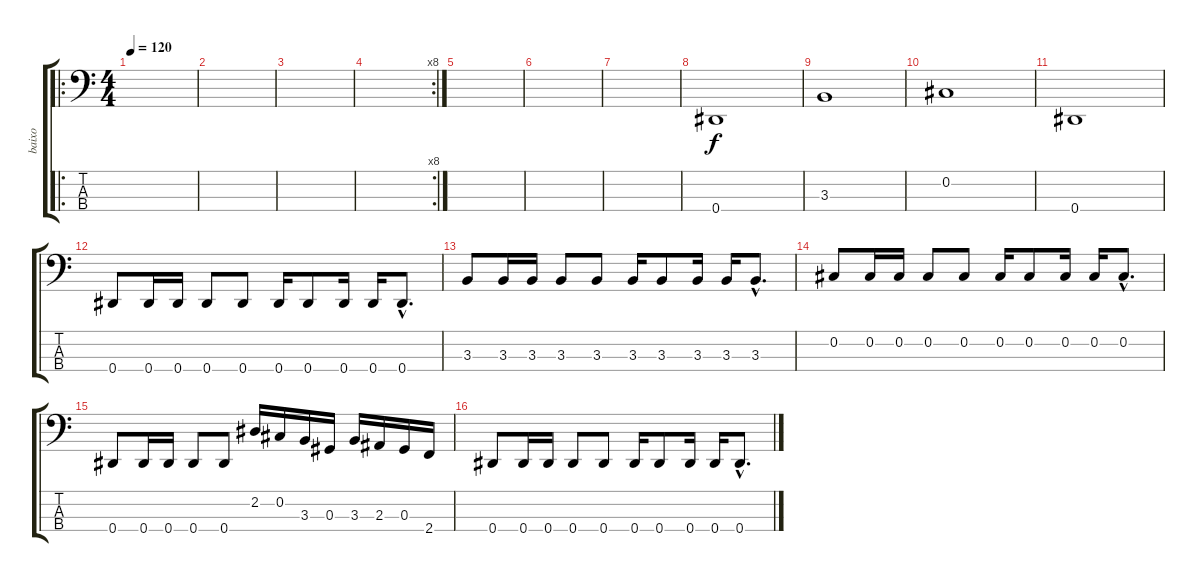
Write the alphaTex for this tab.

\track ("baixo" "baixo") {instrument electricbasspick}
\staff {score tabs}
\tuning (Gb2 Db2 Ab1 Eb1) {hide}
\ro
\ts (4 4)
\tempo 120
\clef f4
\ks c
|
|
|
\rc 8
|
|
|
|
0.4.1 |
3.3.1 |
0.2.1 |
0.4.1 |
0.4.8 0.4.16 0.4.16 0.4.8 0.4.8 0.4.16 0.4.8 0.4.16 0.4.16 0.4{hac}.8{d} |
3.3.8 3.3.16 3.3.16 3.3.8 3.3.8 3.3.16 3.3.8 3.3.16 3.3.16 3.3{hac}.8{d} |
0.2.8 0.2.16 0.2.16 0.2.8 0.2.8 0.2.16 0.2.8 0.2.16 0.2.16 0.2{hac}.8{d} |
0.4.8 0.4.16 0.4.16 0.4.8 0.4.8 2.2.16 0.2.16 3.3.16 0.3.16 3.3.16 2.3.16 0.3.16 2.4.16 |
0.4.8 0.4.16 0.4.16 0.4.8 0.4.8 0.4.16 0.4.8 0.4.16 0.4.16 0.4{hac}.8{d}
